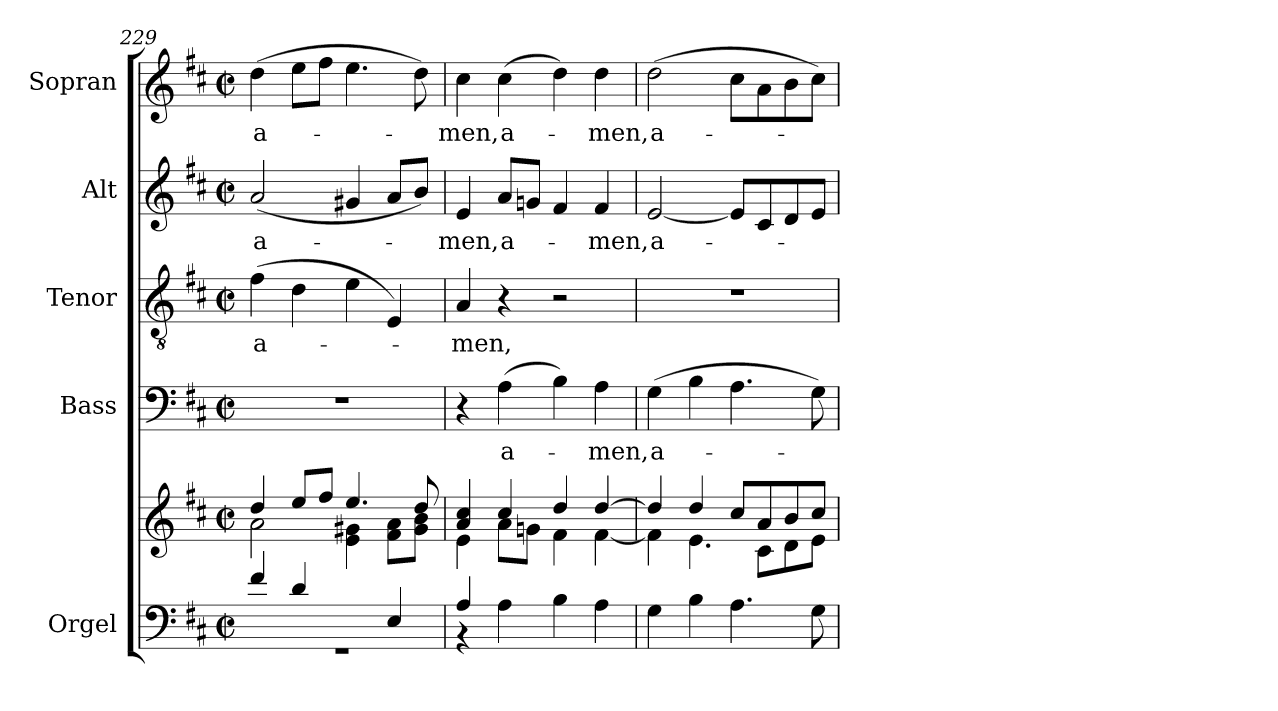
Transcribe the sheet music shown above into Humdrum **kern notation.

**kern	**kern	**kern	**text	**kern	**text	**kern	**text	**kern	**text
*part5	*part5	*part4	*part4	*part3	*part3	*part2	*part2	*part1	*part1
*staff6	*staff5	*staff4	*staff4	*staff3	*staff3	*staff2	*staff2	*staff1	*staff1
*I"Orgel	*	*I"Bass	*	*I"Tenor	*	*I"Alt	*	*I"Sopran	*
*I'Org.	*	*I'B.	*	*I'T.	*	*I'A.	*	*I'S.	*
!!LO:LB:g=z
*clefF4	*clefG2	*clefF4	*	*clefGv2	*	*clefG2	*	*clefG2	*
*k[f#c#]	*k[f#c#]	*k[f#c#]	*	*k[f#c#]	*	*k[f#c#]	*	*k[f#c#]	*
*D:	*D:	*D:	*	*D:	*	*D:	*	*D:	*
*M2/2	*M2/2	*M2/2	*	*M2/2	*	*M2/2	*	*M2/2	*
*met(c|)	*met(c|)	*met(c|)	*	*met(c|)	*	*met(c|)	*	*met(c|)	*
=229	=229	=229	=229	=229	=229	=229	=229	=229	=229
*^	*^	*	*	*	*	*	*	*	*
!	!	!	!	!	!	!	!LO:LY:b	!	!LO:LY:b	!	!LO:LY:b
4f#/	1rAA	4dd/	2a\	1r	.	(>4f#\	a-	(<2a/	a-	(>4dd\	a-
4d/	.	8ee/L	.	.	.	4d\	.	.	.	8ee\L	.
.	.	8ff#/J	.	.	.	.	.	.	.	8ff#\J	.
4ryy	.	4.ee/	4e\ 4g#X\	.	.	4e\	.	4g#X/	.	4.ee\	.
4E/	.	.	8f#\ 8a\L	.	.	4E/)	.	8a/L	.	.	.
.	.	8dd/	8g#\ 8b\J	.	.	.	.	8b/J)	.	8dd\)	.
=230	=230	=230	=230	=230	=230	=230	=230	=230	=230	=230	=230
!	!	!	!	!	!	!	!LO:LY:b	!	!LO:LY:b	!	!LO:LY:b
4A/	4rBB	4a/ 4cc#/	4e\	4r	.	4A/	-men,	4e/	-men,	4cc#\	-men,
!	!	!	!	!	!LO:LY:b	!	!	!	!LO:LY:b	!	!LO:LY:b
2.ryy	4A\	4cc#/	8a\L	(>4A\	a-	4r	.	8a/L	a-	(>4cc#\	a-
.	.	.	8gn\J	.	.	.	.	8gn/J	.	.	.
.	4B\	4dd/	4f#\	4B\)	.	2r	.	4f#/	.	4dd\)	.
!	!	!	!	!	!LO:LY:b	!	!	!	!LO:LY:b	!	!LO:LY:b
.	4A\	[>4dd/	[<4f#\	4A\	-men,	.	.	4f#/	-men,	4dd\	-men,
=231	=231	=231	=231	=231	=231	=231	=231	=231	=231	=231	=231
!	!	!	!	!	!LO:LY:b	!	!	!	!LO:LY:b	!	!LO:LY:b
*v	*v	*	*	*	*	*	*	*	*	*	*
4G\	4dd/]	4f#\]	(>4G\	a-	1r	.	[2e/	a-	(>2dd\	a-
4B\	4dd/	4.e\	4B\	.	.	.	.	.	.	.
4.A\	8cc#/L	.	4.A\	.	.	.	8e/L]	.	8cc#\L	.
.	8a/	8c#\L	.	.	.	.	8c#/	.	8a\	.
.	8b/	8d\	.	.	.	.	8d/	.	8b\	.
8G\	8cc#/J	8e\J	8G\)	.	.	.	8e/J	.	8cc#\J)	.
*	*v	*v	*	*	*	*	*	*	*	*
=	=	=	=	=	=	=	=	=	=
*-	*-	*-	*-	*-	*-	*-	*-	*-	*-
